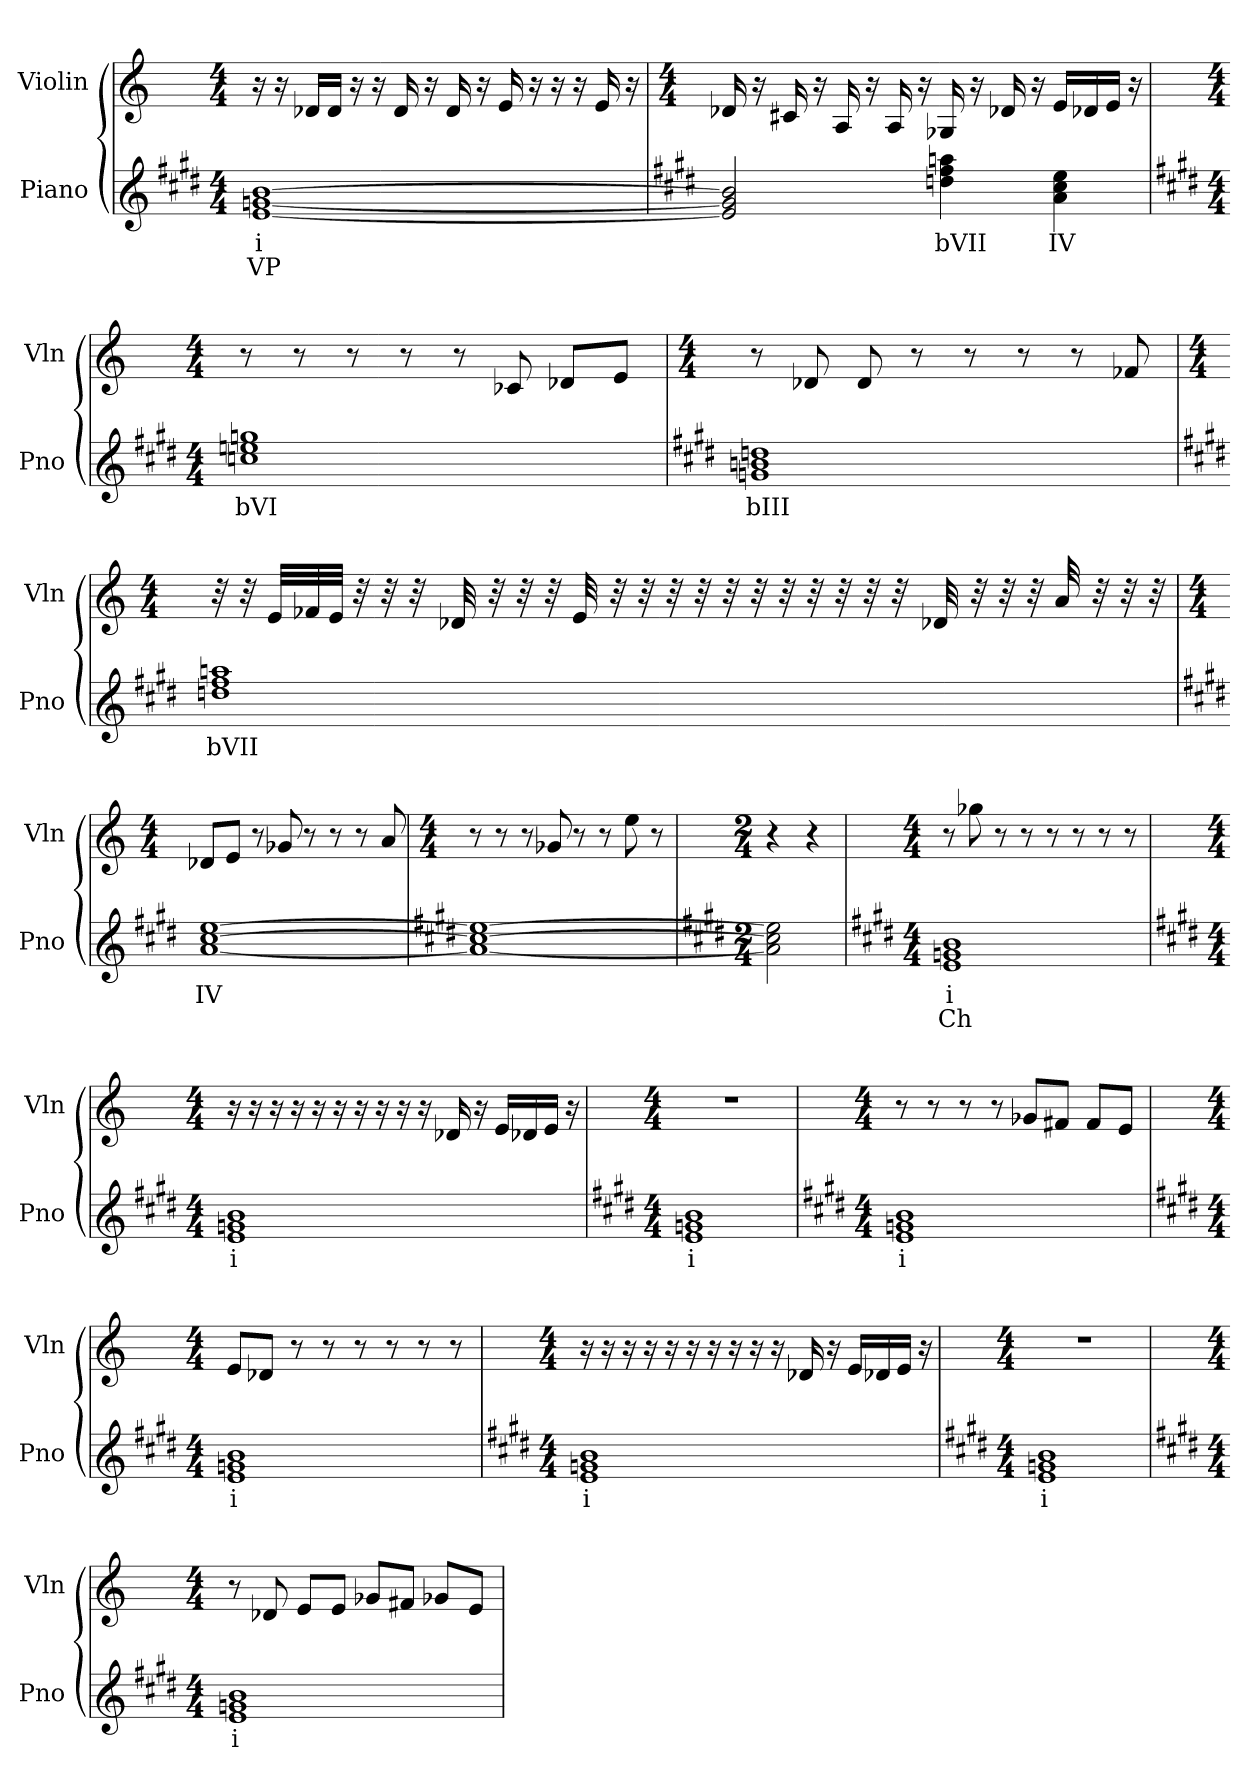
**kern	**text	**text	**kern
*part2	*part2	*part2	*part1
*staff2	*staff2	*staff2	*staff1
*I"Piano	*	*	*I"Violin
*I'Pno	*	*	*I'Vln
*k[f#c#g#d#]	*	*	*
*E:	*	*	*
*M4/4	*	*	*M4/4
=	=	=	=
[1e [1gn [1b	i	VP	16r
.	.	.	16r
.	.	.	16d-XLL
.	.	.	16d-JJ
.	.	.	16r
.	.	.	16r
.	.	.	16d-
.	.	.	16r
.	.	.	16d-
.	.	.	16r
.	.	.	16e
.	.	.	16r
.	.	.	16r
.	.	.	16r
.	.	.	16e
.	.	.	16r
=	=	=	=
*k[f#c#g#d#]	*	*	*
*E:	*	*	*
*	*	*	*M4/4
2e] 2gn] 2b]	.	.	16d-X
.	.	.	16r
.	.	.	16c#X
.	.	.	16r
.	.	.	16A
.	.	.	16r
.	.	.	16A
.	.	.	16r
4ddn 4ff# 4aan	bVII	.	16G-X
.	.	.	16r
.	.	.	16d-X
.	.	.	16r
4a 4cc# 4ee	IV	.	16eLL
.	.	.	16d-X
.	.	.	16eJJ
.	.	.	16r
=	=	=	=
*k[f#c#g#d#]	*	*	*
*E:	*	*	*
*M4/4	*	*	*M4/4
1ccn 1een 1ggn	bVI	.	8r
.	.	.	8r
.	.	.	8r
.	.	.	8r
.	.	.	8r
.	.	.	8c-X
.	.	.	8d-XL
.	.	.	8eJ
=	=	=	=
*k[f#c#g#d#]	*	*	*
*E:	*	*	*
*	*	*	*M4/4
1gn 1bn 1ddn	bIII	.	8r
.	.	.	8d-X
.	.	.	8d-
.	.	.	8r
.	.	.	8r
.	.	.	8r
.	.	.	8r
.	.	.	8f-X
=	=	=	=
*k[f#c#g#d#]	*	*	*
*E:	*	*	*
*	*	*	*M4/4
1ddn 1ff# 1aan	bVII	.	32r
.	.	.	32r
.	.	.	32eLLL
.	.	.	32f-X
.	.	.	32eJJJ
.	.	.	32r
.	.	.	32r
.	.	.	32r
.	.	.	32d-X
.	.	.	32r
.	.	.	32r
.	.	.	32r
.	.	.	32e
.	.	.	32r
.	.	.	32r
.	.	.	32r
.	.	.	32r
.	.	.	32r
.	.	.	32r
.	.	.	32r
.	.	.	32r
.	.	.	32r
.	.	.	32r
.	.	.	32r
.	.	.	32d-X
.	.	.	32r
.	.	.	32r
.	.	.	32r
.	.	.	32a
.	.	.	32r
.	.	.	32r
.	.	.	32r
=	=	=	=
*k[f#c#g#d#]	*	*	*
*E:	*	*	*
*	*	*	*M4/4
[1a [1cc# [1ee	IV	.	8d-XL
.	.	.	8eJ
.	.	.	8r
.	.	.	8g-X
.	.	.	8r
.	.	.	8r
.	.	.	8r
.	.	.	8a
=	=	=	=
*k[f#c#g#d#]	*	*	*
*E:	*	*	*
*	*	*	*M4/4
1a_ 1cc#_ 1ee_	.	.	8r
.	.	.	8r
.	.	.	8r
.	.	.	8g-X
.	.	.	8r
.	.	.	8r
.	.	.	8ee
.	.	.	8r
=	=	=	=
*k[f#c#g#d#]	*	*	*
*E:	*	*	*
*M2/4	*	*	*M2/4
2a] 2cc#] 2ee]	.	.	4r
.	.	.	4r
=	=	=	=
*k[f#c#g#d#]	*	*	*
*E:	*	*	*
*M4/4	*	*	*M4/4
1e 1gn 1b	i	Ch	8r
.	.	.	8gg-X
.	.	.	8r
.	.	.	8r
.	.	.	8r
.	.	.	8r
.	.	.	8r
.	.	.	8r
=	=	=	=
*k[f#c#g#d#]	*	*	*
*E:	*	*	*
*M4/4	*	*	*M4/4
1e 1gn 1b	i	.	16r
.	.	.	16r
.	.	.	16r
.	.	.	16r
.	.	.	16r
.	.	.	16r
.	.	.	16r
.	.	.	16r
.	.	.	16r
.	.	.	16r
.	.	.	16d-X
.	.	.	16r
.	.	.	16eLL
.	.	.	16d-X
.	.	.	16eJJ
.	.	.	16r
=	=	=	=
*k[f#c#g#d#]	*	*	*
*E:	*	*	*
*M4/4	*	*	*M4/4
1e 1gn 1b	i	.	1r
=	=	=	=
*k[f#c#g#d#]	*	*	*
*E:	*	*	*
*M4/4	*	*	*M4/4
1e 1gn 1b	i	.	8r
.	.	.	8r
.	.	.	8r
.	.	.	8r
.	.	.	8g-XL
.	.	.	8f#XJ
.	.	.	8f#L
.	.	.	8eJ
=	=	=	=
*k[f#c#g#d#]	*	*	*
*E:	*	*	*
*M4/4	*	*	*M4/4
1e 1gn 1b	i	.	8eL
.	.	.	8d-XJ
.	.	.	8r
.	.	.	8r
.	.	.	8r
.	.	.	8r
.	.	.	8r
.	.	.	8r
=	=	=	=
*k[f#c#g#d#]	*	*	*
*E:	*	*	*
*M4/4	*	*	*M4/4
1e 1gn 1b	i	.	16r
.	.	.	16r
.	.	.	16r
.	.	.	16r
.	.	.	16r
.	.	.	16r
.	.	.	16r
.	.	.	16r
.	.	.	16r
.	.	.	16r
.	.	.	16d-X
.	.	.	16r
.	.	.	16eLL
.	.	.	16d-X
.	.	.	16eJJ
.	.	.	16r
=	=	=	=
*k[f#c#g#d#]	*	*	*
*E:	*	*	*
*M4/4	*	*	*M4/4
1e 1gn 1b	i	.	1r
=	=	=	=
*k[f#c#g#d#]	*	*	*
*E:	*	*	*
*M4/4	*	*	*M4/4
1e 1gn 1b	i	.	8r
.	.	.	8d-X
.	.	.	8eL
.	.	.	8eJ
.	.	.	8g-XL
.	.	.	8f#XJ
.	.	.	8g-XL
.	.	.	8eJ
=	=	=	=
*-	*-	*-	*-
